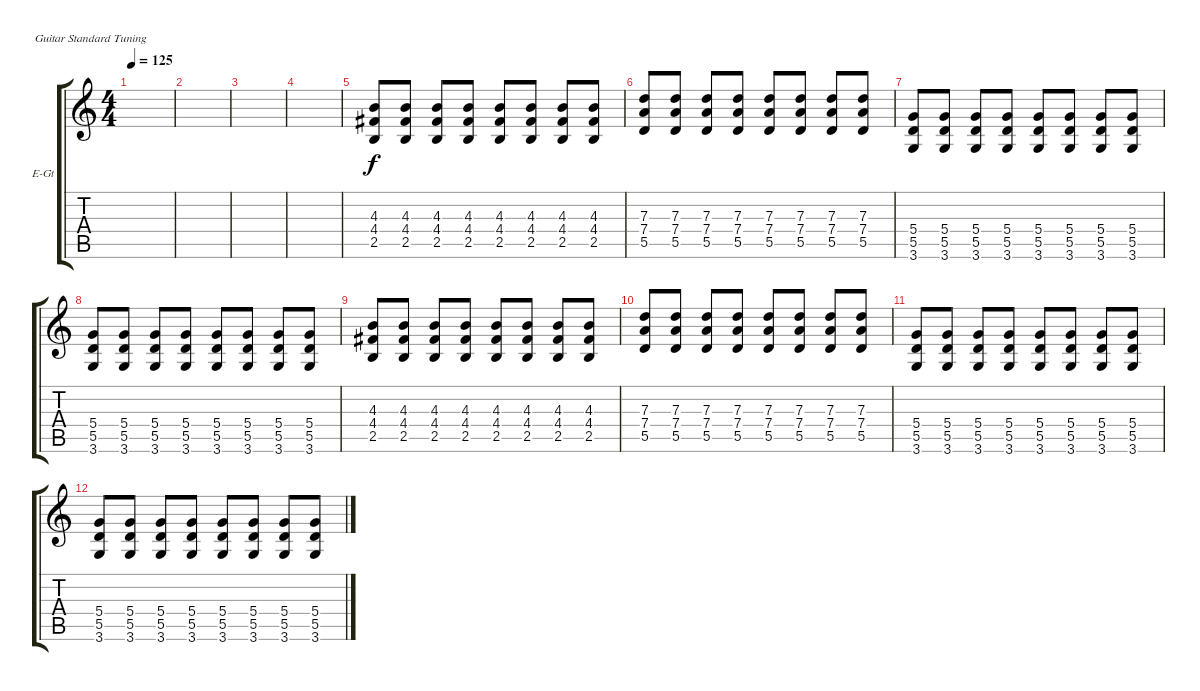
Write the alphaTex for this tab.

\defaultSystemsLayout 4
\bracketExtendMode groupsimilarinstruments
\firstSystemTrackNameOrientation horizontal
\otherSystemsTrackNameOrientation horizontal
\track ("Electric Guitar" "E-Gt") {instrument overdrivenguitar}
\staff {score tabs}
\tuning (E4 B3 G3 D3 A2 E2)
\ts (4 4)
\tempo 125
\clef g2
\scale
0.487395
\ks c
|
\scale
0.256303 |
\scale
0.256303 |
\scale
0.333333 |
\scale
0.333333 (2.5 4.4 4.3).8 (4.3 4.4 2.5).8 (4.3 4.4 2.5).8 (4.3 4.4 2.5).8 (4.3 4.4 2.5).8 (4.3 4.4 2.5).8 (4.3 4.4 2.5).8 (4.3 4.4 2.5).8 |
\scale
0.333333 (5.5 7.4 7.3).8 (5.5 7.4 7.3).8 (5.5 7.4 7.3).8 (5.5 7.4 7.3).8 (5.5 7.4 7.3).8 (5.5 7.4 7.3).8 (5.5 7.4 7.3).8 (5.5 7.4 7.3).8 |
\scale
0.333333 (3.6 5.5 5.4).8 (3.6 5.5 5.4).8 (3.6 5.5 5.4).8 (3.6 5.5 5.4).8 (3.6 5.5 5.4).8 (3.6 5.5 5.4).8 (3.6 5.5 5.4).8 (3.6 5.5 5.4).8 |
\scale
0.333333 (3.6 5.5 5.4).8 (3.6 5.5 5.4).8 (3.6 5.5 5.4).8 (3.6 5.5 5.4).8 (3.6 5.5 5.4).8 (3.6 5.5 5.4).8 (3.6 5.5 5.4).8 (3.6 5.5 5.4).8 |
\scale
0.333333 (2.5 4.4 4.3).8 (4.3 4.4 2.5).8 (4.3 4.4 2.5).8 (4.3 4.4 2.5).8 (4.3 4.4 2.5).8 (4.3 4.4 2.5).8 (4.3 4.4 2.5).8 (4.3 4.4 2.5).8 |
\scale
0.333333 (5.5 7.4 7.3).8 (5.5 7.4 7.3).8 (5.5 7.4 7.3).8 (5.5 7.4 7.3).8 (5.5 7.4 7.3).8 (5.5 7.4 7.3).8 (5.5 7.4 7.3).8 (5.5 7.4 7.3).8 |
\scale
0.333333 (3.6 5.5 5.4).8 (3.6 5.5 5.4).8 (3.6 5.5 5.4).8 (3.6 5.5 5.4).8 (3.6 5.5 5.4).8 (3.6 5.5 5.4).8 (3.6 5.5 5.4).8 (3.6 5.5 5.4).8 |
\scale
0.333333 (3.6 5.5 5.4).8 (3.6 5.5 5.4).8 (3.6 5.5 5.4).8 (3.6 5.5 5.4).8 (3.6 5.5 5.4).8 (3.6 5.5 5.4).8 (3.6 5.5 5.4).8 (3.6 5.5 5.4).8
